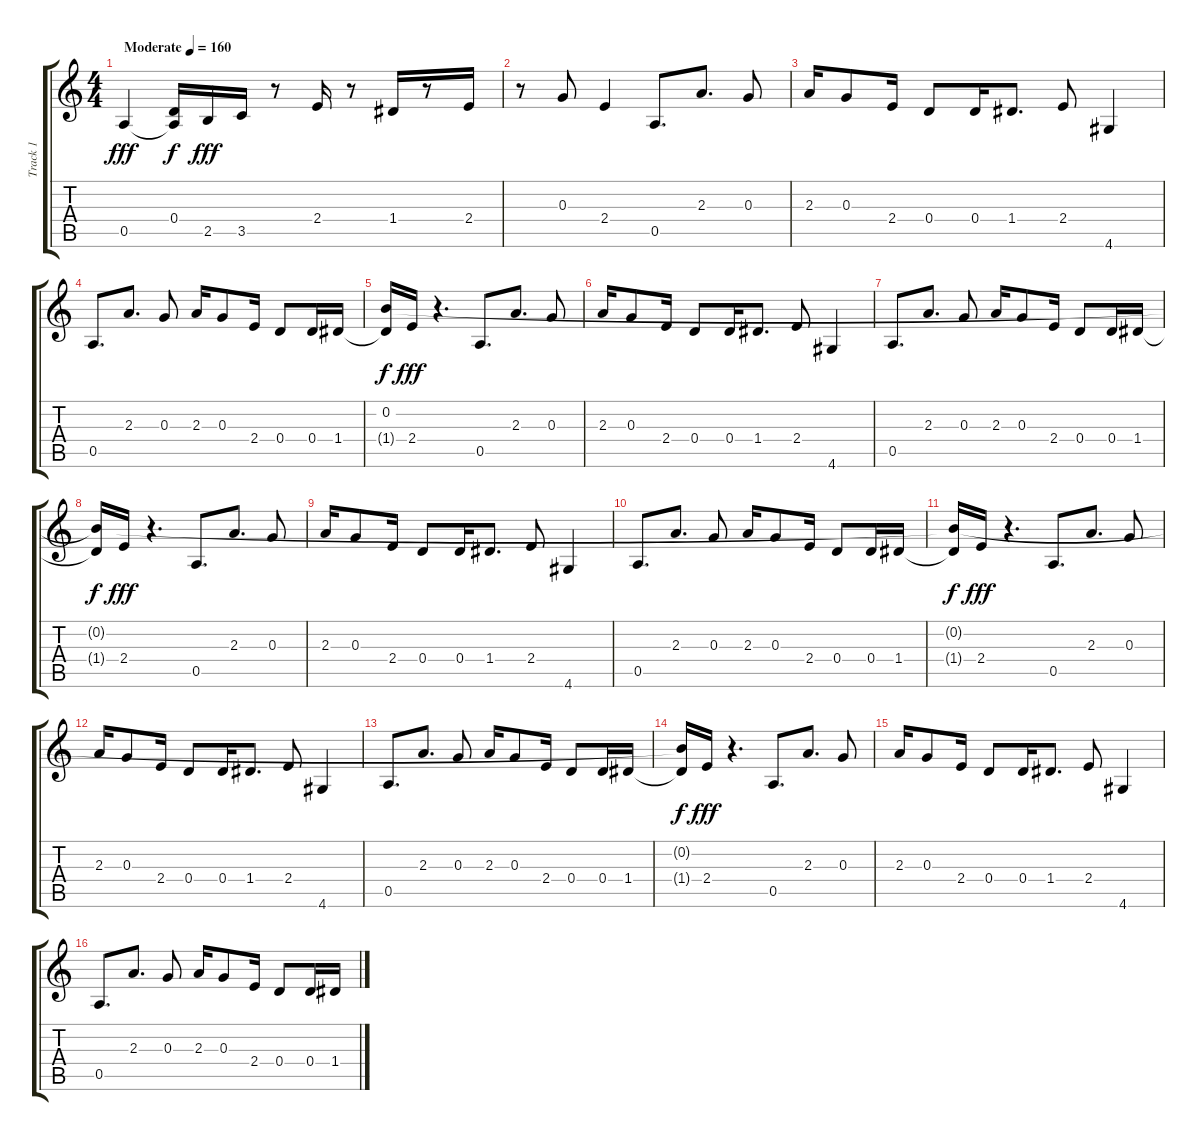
\track ("Track 1" "Track 1") {instrument distortionguitar}
\staff {score tabs}
\tuning (E4 B3 G3 D3 A2 E2) {hide}
\ts (4 4)
\tempo (160 "Moderate")
\clef g2
\ks c
0.5.4{dy fff instrument distortionguitar} (0.4 0.5{t}).16{dy f} 2.5.16{dy fff} 3.5.16 r.8 2.4.16 r.8 1.4.16 r.8 2.4.16 |
r.8 0.3.8 2.4.4 0.5.8{d} 2.3.8{d} 0.3.8 |
2.3.16 0.3.8 2.4.16 0.4.8 0.4.16 1.4.8{d} 2.4.8 4.6.4 |
0.5.8{d} 2.3.8{d} 0.3.8 2.3.16 0.3.8 2.4.16 0.4.8 0.4.16 1.4.16 |
(0.2 1.4{t}).16{dy f} 2.4.16{dy fff} r.4{d} 0.5.8{d} 2.3.8{d} 0.3.8 |
2.3.16 0.3.8 2.4.16 0.4.8 0.4.16 1.4.8{d} 2.4.8 4.6.4 |
0.5.8{d} 2.3.8{d} 0.3.8 2.3.16 0.3.8 2.4.16 0.4.8 0.4.16 1.4.16 |
(0.2{t} 1.4{t}).16{dy f} 2.4.16{dy fff} r.4{d} 0.5.8{d} 2.3.8{d} 0.3.8 |
2.3.16 0.3.8 2.4.16 0.4.8 0.4.16 1.4.8{d} 2.4.8 4.6.4 |
0.5.8{d} 2.3.8{d} 0.3.8 2.3.16 0.3.8 2.4.16 0.4.8 0.4.16 1.4.16 |
(0.2{t} 1.4{t}).16{dy f} 2.4.16{dy fff} r.4{d} 0.5.8{d} 2.3.8{d} 0.3.8 |
2.3.16 0.3.8 2.4.16 0.4.8 0.4.16 1.4.8{d} 2.4.8 4.6.4 |
0.5.8{d} 2.3.8{d} 0.3.8 2.3.16 0.3.8 2.4.16 0.4.8 0.4.16 1.4.16 |
(0.2{t} 1.4{t}).16{dy f} 2.4.16{dy fff} r.4{d} 0.5.8{d} 2.3.8{d} 0.3.8 |
2.3.16 0.3.8 2.4.16 0.4.8 0.4.16 1.4.8{d} 2.4.8 4.6.4 |
0.5.8{d} 2.3.8{d} 0.3.8 2.3.16 0.3.8 2.4.16 0.4.8 0.4.16 1.4.16
